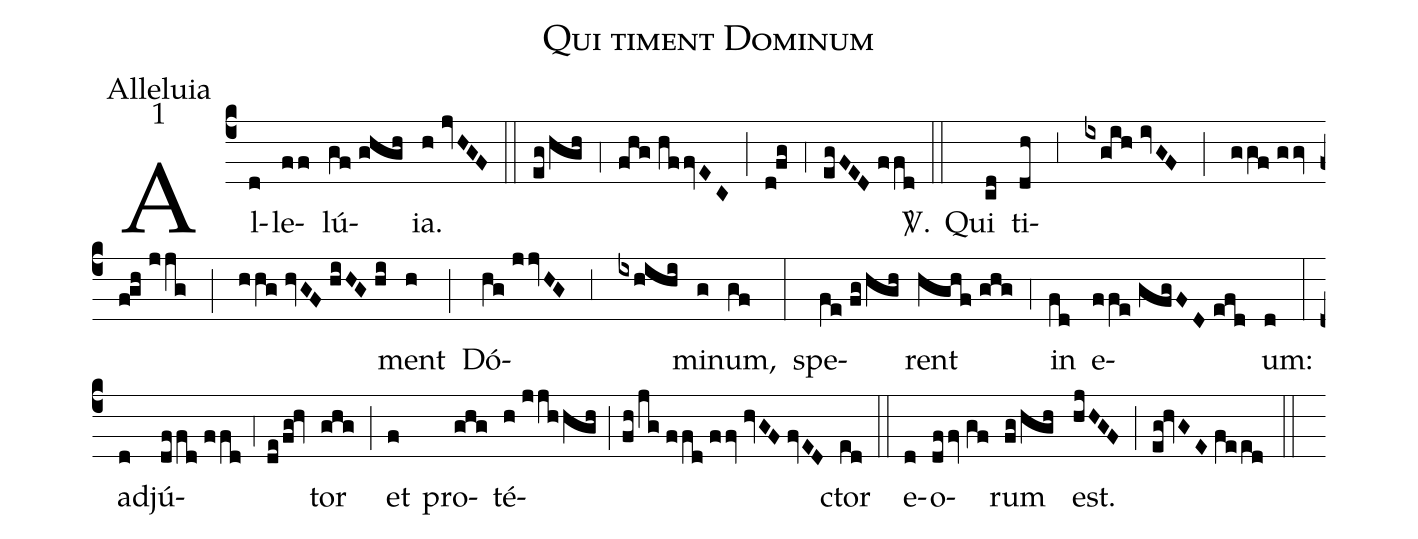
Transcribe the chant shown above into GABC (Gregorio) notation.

name:Qui timent Dominum;
office-part:Alleluia;
mode:1;
%%
(c4) Al(d)le(ff)lú(gf//ghgh)ia.(h//jvHGF) (::) (eg/hgh) (;4) (fhg//hffvEC) (;) (d!fg) (;4) (egFED//ffd) <sp>V/</sp>.(::) Qui(cd) ti(dh;3ixgih//ivGF;ggf//ggv//f!gh//jjg;hhg//hvGF//hiHG//hi)ment(h) (;) Dó(hg//jjvHG;3ixhihi)mi(g)num,(gf) (:) spe(fe//fg/hgh)rent(hghf//ghg) (;4) in(fd) e(ffe//gfgFD//efd)um:(d) (:) ad(d)jú(dffd//ffd;4de/fg!hv)tor(ghg) (;) et(f) pro(ghg)té(h//jjhhgh;fh/jg//ffd//ffv//hvGF//fvED)ctor(ed) (::) e(d)o(dffv//gf)rum(fg/hgh) est.(hjHGF) (;) (eg!hvGE//feed) (::)
